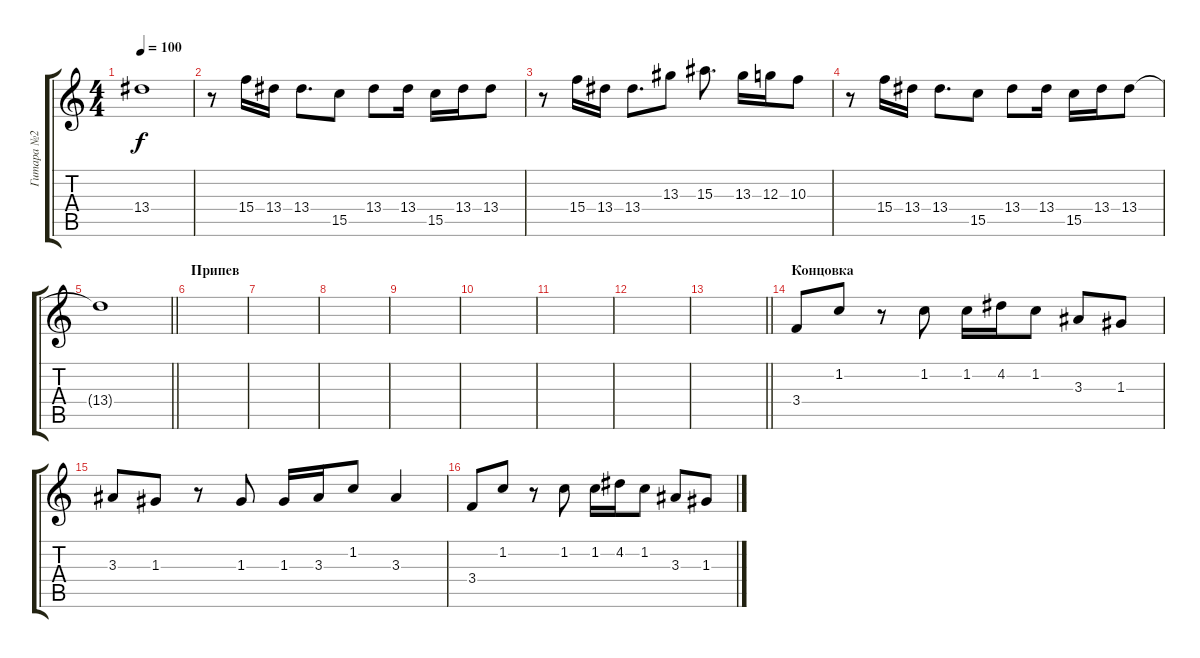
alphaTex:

\track ("Гитара №2" "Гитара №2") {instrument overdrivenguitar}
\staff {score tabs}
\tuning (E4 B3 G3 D3 A2 E2) {hide}
\ts (4 4)
\tempo 100
\clef g2
\ks c
13.4{t}.1{dy f} |
r.8 15.4.16 13.4.16 13.4.8{d} 15.5.8 13.4.8 13.4.16 15.5.16 13.4.16 13.4.8 |
r.8 15.4.16 13.4.16 13.4.8{d} 13.3.8 15.3.8{d} 13.3.16 12.3.16 10.3.8 |
r.8 15.4.16 13.4.16 13.4.8{d} 15.5.8 13.4.8 13.4.16 15.5.16 13.4.16 13.4.8 |
\barLineRight lightlight
13.4{t}.1 |
\section ("" "Припев")
|
|
|
|
|
|
|
\barLineRight lightlight
|
\section ("" "Концовка")
3.4.8 1.2.8 r.8 1.2.8 1.2.16 4.2.16 1.2.8 3.3.8 1.3.8 |
3.3.8 1.3.8 r.8 1.3.8 1.3.16 3.3.16 1.2.8 3.3.4 |
3.4.8 1.2.8 r.8 1.2.8 1.2.16 4.2.16 1.2.8 3.3.8 1.3.8
